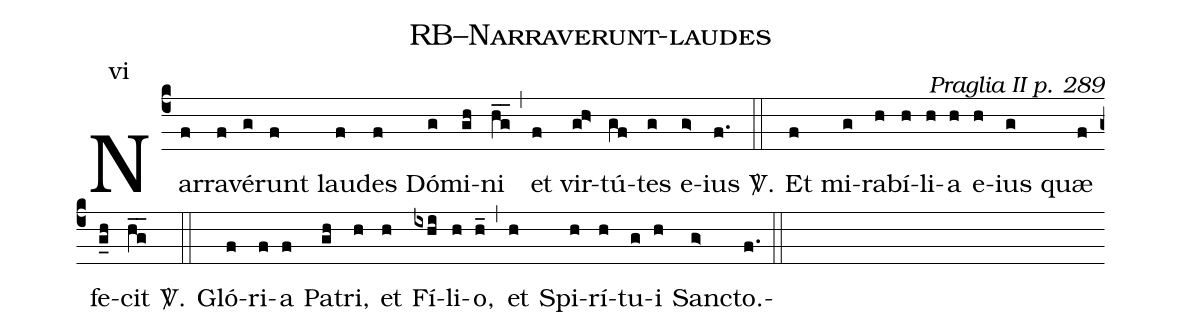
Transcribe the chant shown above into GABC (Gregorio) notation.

name: RB--Narraverunt-laudes;
commentary: Praglia II p. 289;
annotation: vi;
%%
(c4) Nar(f)ra(f)vé(g)runt(f) lau(f)des(f) Dó(g)mi(gh)ni(hg__) (,) et(f) vir(gh>)tú(gf)tes(g) e(g>)ius(f.) <sp>V/</sp>.(::) Et(f) mi(g)ra(h)bí(h)li(h)a(h) e(h)ius(g) quæ(f) fe(g_h)cit(hg__) <sp>V/</sp>.(::) Gló(f)ri(f)a(f) Pa(gh)tri,(h) et(h) Fí(ixhi)li(h)o,(h_) (,) et(h) Spi(h)rí(h)tu(g)i(h) Sanc(g>)to.(f.)(::)
